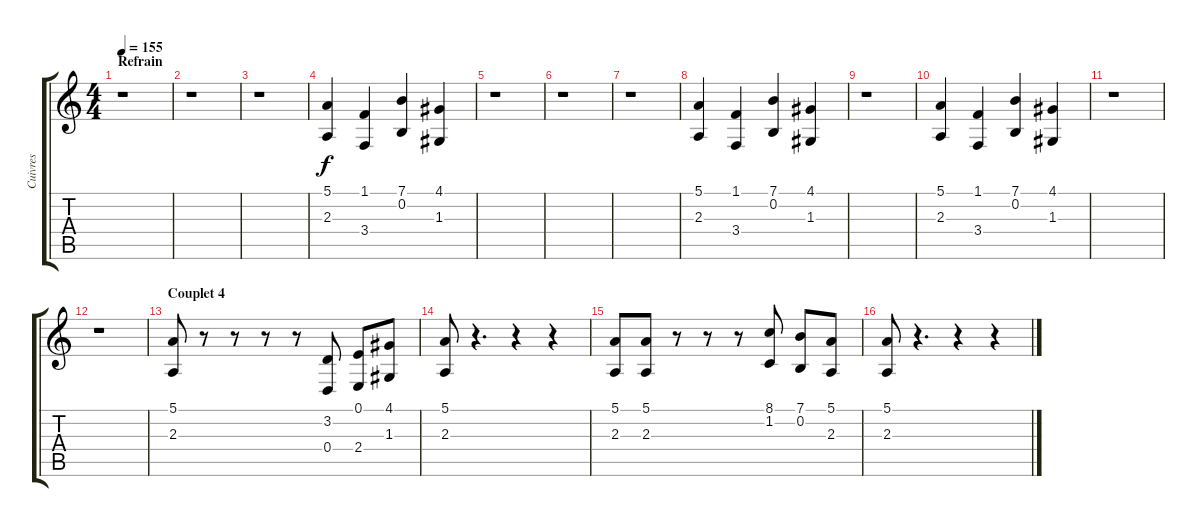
\track ("Cuivres" "Cuivres") {instrument brasssection}
\staff {score tabs}
\tuning (E4 B3 G3 D3 A2 E2) {hide}
\ts (4 4)
\section ("" "Refrain")
\tempo 155
\clef g2
\ks c
r.1{dy f} |
r.1 |
r.1 |
(5.1 2.3).4 (1.1 3.4).4 (7.1 0.2).4 (4.1 1.3).4 |
r.1 |
r.1 |
r.1 |
(5.1 2.3).4 (1.1 3.4).4 (7.1 0.2).4 (4.1 1.3).4 |
r.1 |
(5.1 2.3).4 (1.1 3.4).4 (7.1 0.2).4 (4.1 1.3).4 |
r.1 |
r.1 |
\section ("" "Couplet 4")
(5.1 2.3).8 r.8 r.8 r.8 r.8 (3.2 0.4).8 (0.1 2.4).8 (4.1 1.3).8 |
(5.1 2.3).8 r.4{d} r.4 r.4 |
(5.1 2.3).8 (5.1 2.3).8 r.8 r.8 r.8 (8.1 1.2).8 (7.1 0.2).8 (5.1 2.3).8 |
(5.1 2.3).8 r.4{d} r.4 r.4
